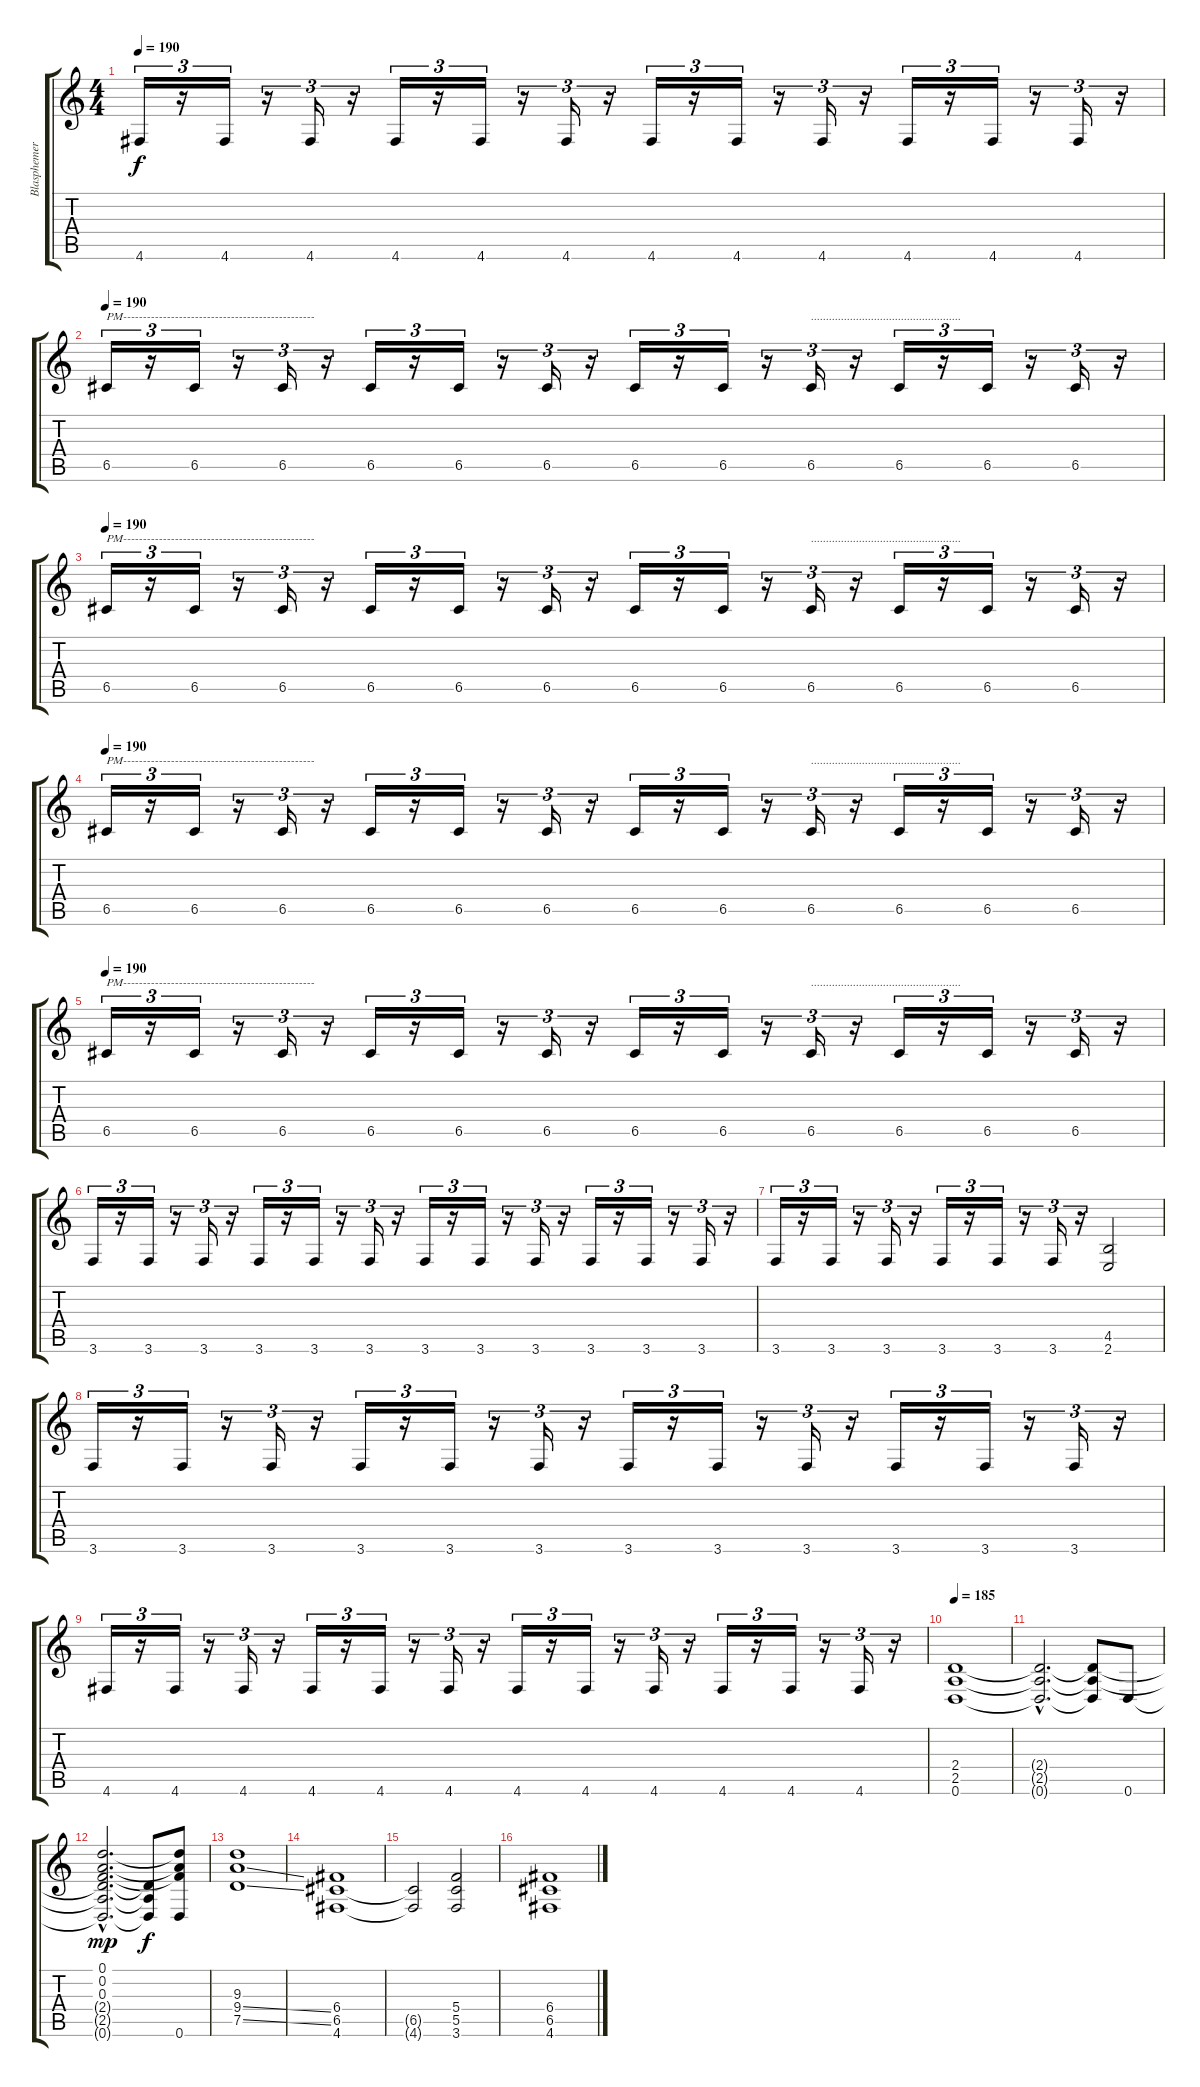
\track ("Blasphemer" "Blasphemer") {instrument overdrivenguitar}
\staff {score tabs}
\tuning (D4 A3 F3 C3 G2 D2) {hide}
\ts (4 4)
\tempo 190
\clef g2
\ks c
4.6.16{tu (3 2) dy f} r.16{tu (3 2)} 4.6.16{tu (3 2)} r.16{tu (3 2)} 4.6.16{tu (3 2)} r.16{tu (3 2)} 4.6.16{tu (3 2)} r.16{tu (3 2)} 4.6.16{tu (3 2)} r.16{tu (3 2)} 4.6.16{tu (3 2)} r.16{tu (3 2)} 4.6.16{tu (3 2)} r.16{tu (3 2)} 4.6.16{tu (3 2)} r.16{tu (3 2)} 4.6.16{tu (3 2)} r.16{tu (3 2)} 4.6.16{tu (3 2)} r.16{tu (3 2)} 4.6.16{tu (3 2)} r.16{tu (3 2)} 4.6.16{tu (3 2)} r.16{tu (3 2)} |
\tempo 190
6.5.16{tu (3 2) txt "PM------------------------------------------------"} r.16{tu (3 2)} 6.5.16{tu (3 2)} r.16{tu (3 2)} 6.5.16{tu (3 2)} r.16{tu (3 2)} 6.5.16{tu (3 2)} r.16{tu (3 2)} 6.5.16{tu (3 2)} r.16{tu (3 2)} 6.5.16{tu (3 2)} r.16{tu (3 2)} 6.5.16{tu (3 2)} r.16{tu (3 2)} 6.5.16{tu (3 2)} r.16{tu (3 2)} 6.5.16{tu (3 2) txt ".................................................."} r.16{tu (3 2)} 6.5.16{tu (3 2)} r.16{tu (3 2)} 6.5.16{tu (3 2)} r.16{tu (3 2)} 6.5.16{tu (3 2)} r.16{tu (3 2)} |
\tempo 190
6.5.16{tu (3 2) txt "PM------------------------------------------------"} r.16{tu (3 2)} 6.5.16{tu (3 2)} r.16{tu (3 2)} 6.5.16{tu (3 2)} r.16{tu (3 2)} 6.5.16{tu (3 2)} r.16{tu (3 2)} 6.5.16{tu (3 2)} r.16{tu (3 2)} 6.5.16{tu (3 2)} r.16{tu (3 2)} 6.5.16{tu (3 2)} r.16{tu (3 2)} 6.5.16{tu (3 2)} r.16{tu (3 2)} 6.5.16{tu (3 2) txt ".................................................."} r.16{tu (3 2)} 6.5.16{tu (3 2)} r.16{tu (3 2)} 6.5.16{tu (3 2)} r.16{tu (3 2)} 6.5.16{tu (3 2)} r.16{tu (3 2)} |
\tempo 190
6.5.16{tu (3 2) txt "PM------------------------------------------------"} r.16{tu (3 2)} 6.5.16{tu (3 2)} r.16{tu (3 2)} 6.5.16{tu (3 2)} r.16{tu (3 2)} 6.5.16{tu (3 2)} r.16{tu (3 2)} 6.5.16{tu (3 2)} r.16{tu (3 2)} 6.5.16{tu (3 2)} r.16{tu (3 2)} 6.5.16{tu (3 2)} r.16{tu (3 2)} 6.5.16{tu (3 2)} r.16{tu (3 2)} 6.5.16{tu (3 2) txt ".................................................."} r.16{tu (3 2)} 6.5.16{tu (3 2)} r.16{tu (3 2)} 6.5.16{tu (3 2)} r.16{tu (3 2)} 6.5.16{tu (3 2)} r.16{tu (3 2)} |
\tempo 190
6.5.16{tu (3 2) txt "PM------------------------------------------------"} r.16{tu (3 2)} 6.5.16{tu (3 2)} r.16{tu (3 2)} 6.5.16{tu (3 2)} r.16{tu (3 2)} 6.5.16{tu (3 2)} r.16{tu (3 2)} 6.5.16{tu (3 2)} r.16{tu (3 2)} 6.5.16{tu (3 2)} r.16{tu (3 2)} 6.5.16{tu (3 2)} r.16{tu (3 2)} 6.5.16{tu (3 2)} r.16{tu (3 2)} 6.5.16{tu (3 2) txt ".................................................."} r.16{tu (3 2)} 6.5.16{tu (3 2)} r.16{tu (3 2)} 6.5.16{tu (3 2)} r.16{tu (3 2)} 6.5.16{tu (3 2)} r.16{tu (3 2)} |
3.6.16{tu (3 2)} r.16{tu (3 2)} 3.6.16{tu (3 2)} r.16{tu (3 2)} 3.6.16{tu (3 2)} r.16{tu (3 2)} 3.6.16{tu (3 2)} r.16{tu (3 2)} 3.6.16{tu (3 2)} r.16{tu (3 2)} 3.6.16{tu (3 2)} r.16{tu (3 2)} 3.6.16{tu (3 2)} r.16{tu (3 2)} 3.6.16{tu (3 2)} r.16{tu (3 2)} 3.6.16{tu (3 2)} r.16{tu (3 2)} 3.6.16{tu (3 2)} r.16{tu (3 2)} 3.6.16{tu (3 2)} r.16{tu (3 2)} 3.6.16{tu (3 2)} r.16{tu (3 2)} |
3.6.16{tu (3 2)} r.16{tu (3 2)} 3.6.16{tu (3 2)} r.16{tu (3 2)} 3.6.16{tu (3 2)} r.16{tu (3 2)} 3.6.16{tu (3 2)} r.16{tu (3 2)} 3.6.16{tu (3 2)} r.16{tu (3 2)} 3.6.16{tu (3 2)} r.16{tu (3 2)} (4.5 2.6).2 |
3.6.16{tu (3 2)} r.16{tu (3 2)} 3.6.16{tu (3 2)} r.16{tu (3 2)} 3.6.16{tu (3 2)} r.16{tu (3 2)} 3.6.16{tu (3 2)} r.16{tu (3 2)} 3.6.16{tu (3 2)} r.16{tu (3 2)} 3.6.16{tu (3 2)} r.16{tu (3 2)} 3.6.16{tu (3 2)} r.16{tu (3 2)} 3.6.16{tu (3 2)} r.16{tu (3 2)} 3.6.16{tu (3 2)} r.16{tu (3 2)} 3.6.16{tu (3 2)} r.16{tu (3 2)} 3.6.16{tu (3 2)} r.16{tu (3 2)} 3.6.16{tu (3 2)} r.16{tu (3 2)} |
4.6.16{tu (3 2)} r.16{tu (3 2)} 4.6.16{tu (3 2)} r.16{tu (3 2)} 4.6.16{tu (3 2)} r.16{tu (3 2)} 4.6.16{tu (3 2)} r.16{tu (3 2)} 4.6.16{tu (3 2)} r.16{tu (3 2)} 4.6.16{tu (3 2)} r.16{tu (3 2)} 4.6.16{tu (3 2)} r.16{tu (3 2)} 4.6.16{tu (3 2)} r.16{tu (3 2)} 4.6.16{tu (3 2)} r.16{tu (3 2)} 4.6.16{tu (3 2)} r.16{tu (3 2)} 4.6.16{tu (3 2)} r.16{tu (3 2)} 4.6.16{tu (3 2)} r.16{tu (3 2)} |
\tempo 185
(2.4 2.5 0.6).1 |
(2.4{hac t} 2.5{hac t} 0.6{hac t}).2{d} (2.4{t} 2.5{t} 0.6{t}).8 0.6.8 |
(0.1{hac} 0.2{hac} 0.3{hac} 2.4{hac t} 2.5{hac t} 0.6{hac t}).2{d dy mp} (2.4{t} 2.5{t} 0.6{t}).8{dy f} (0.1{t} 0.2{t} 0.3{t} 0.6).8 |
(9.3 9.4{ss} 7.5{ss}).1 |
(6.4 6.5 4.6).1 |
(6.5{t} 4.6{t}).2 (5.4 5.5 3.6).2 |
(6.4 6.5 4.6).1
